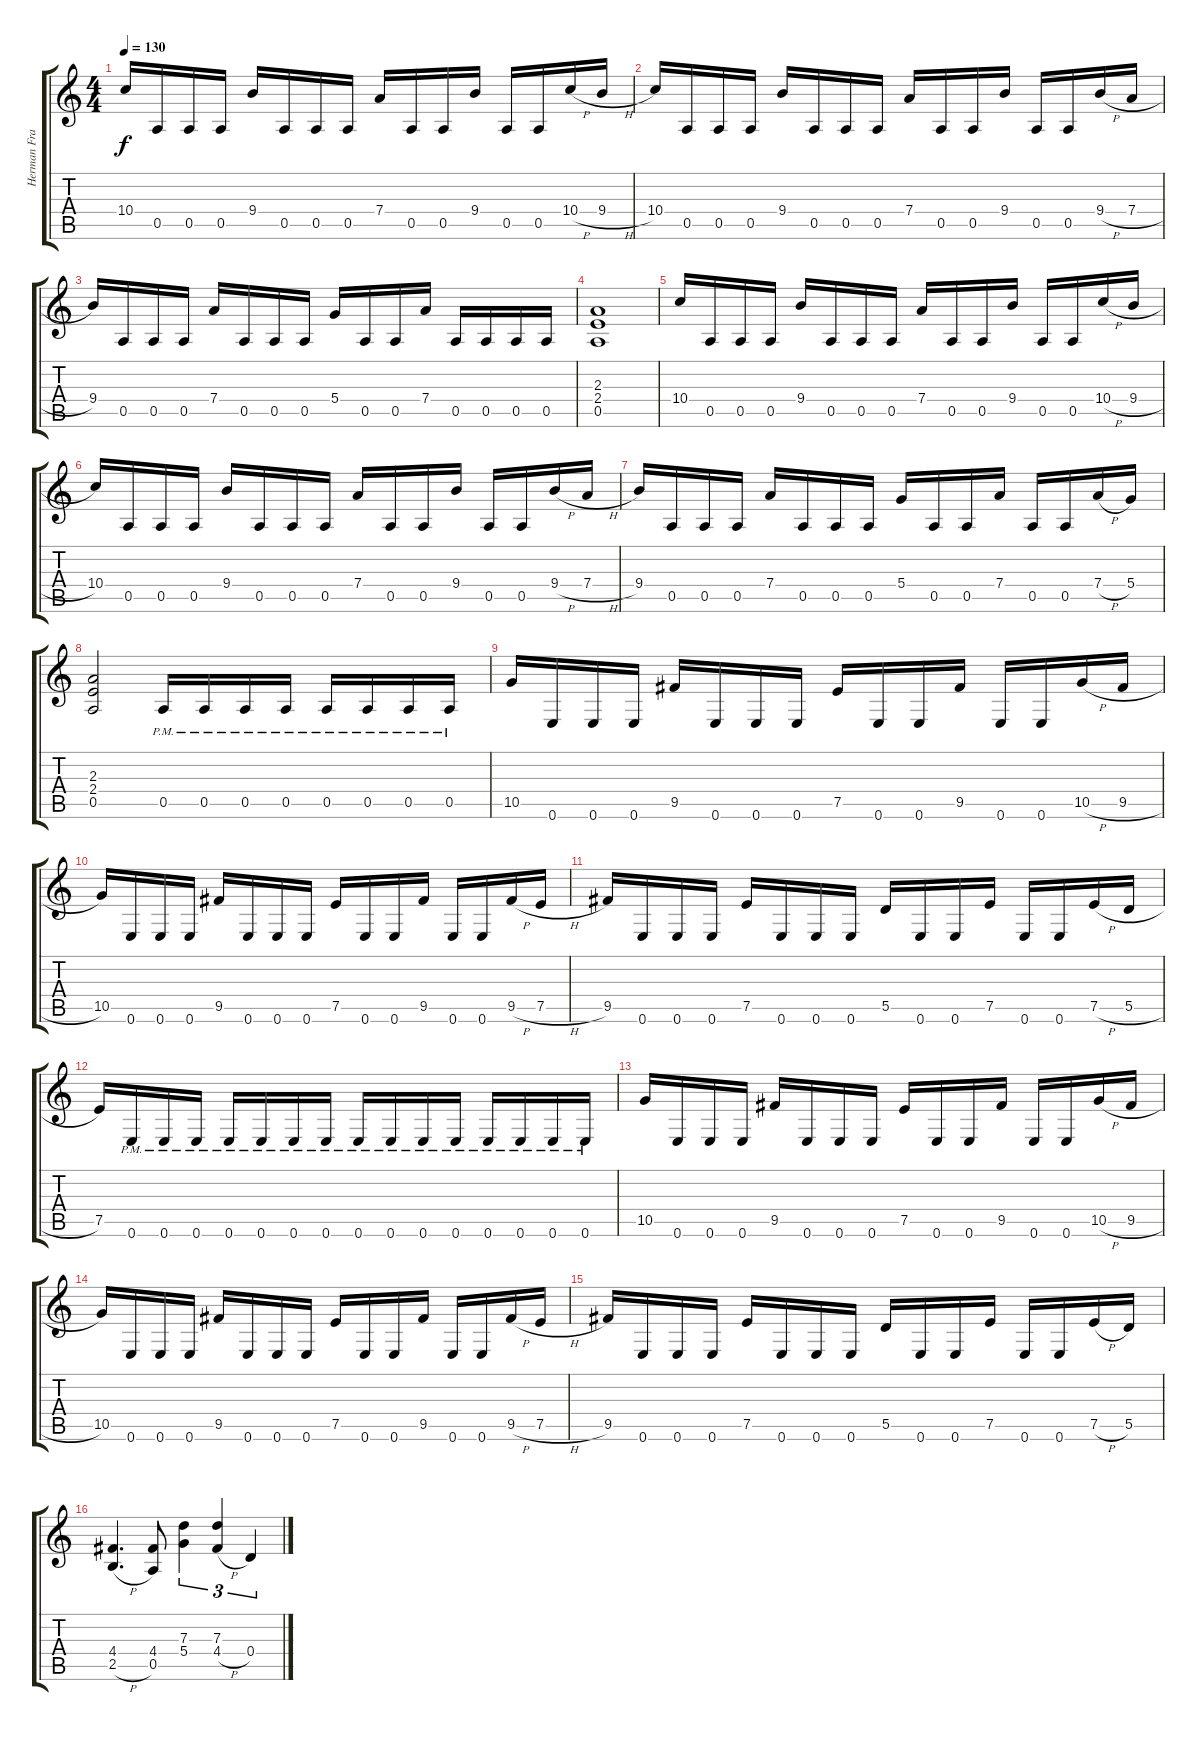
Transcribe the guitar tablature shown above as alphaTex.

\track ("Herman Frank" "Herman Fra") {instrument distortionguitar}
\staff {score tabs}
\tuning (E4 B3 G3 D3 A2 E2) {hide}
\ts (4 4)
\tempo 130
\clef g2
\ks c
10.4.16{dy f} 0.5.16 0.5.16 0.5.16 9.4.16 0.5.16 0.5.16 0.5.16 7.4.16 0.5.16 0.5.16 9.4.16 0.5.16 0.5.16 10.4{h}.16 9.4{h}.16 |
10.4.16 0.5.16 0.5.16 0.5.16 9.4.16 0.5.16 0.5.16 0.5.16 7.4.16 0.5.16 0.5.16 9.4.16 0.5.16 0.5.16 9.4{h}.16 7.4{h}.16 |
9.4.16 0.5.16 0.5.16 0.5.16 7.4.16 0.5.16 0.5.16 0.5.16 5.4.16 0.5.16 0.5.16 7.4.16 0.5.16 0.5.16 0.5.16 0.5.16 |
(2.3 2.4 0.5).1 |
10.4.16 0.5.16 0.5.16 0.5.16 9.4.16 0.5.16 0.5.16 0.5.16 7.4.16 0.5.16 0.5.16 9.4.16 0.5.16 0.5.16 10.4{h}.16 9.4{h}.16 |
10.4.16 0.5.16 0.5.16 0.5.16 9.4.16 0.5.16 0.5.16 0.5.16 7.4.16 0.5.16 0.5.16 9.4.16 0.5.16 0.5.16 9.4{h}.16 7.4{h}.16 |
9.4.16 0.5.16 0.5.16 0.5.16 7.4.16 0.5.16 0.5.16 0.5.16 5.4.16 0.5.16 0.5.16 7.4.16 0.5.16 0.5.16 7.4{h}.16 5.4.16 |
(2.3 2.4 0.5).2 0.5{pm}.16 0.5{pm}.16 0.5{pm}.16 0.5{pm}.16 0.5{pm}.16 0.5{pm}.16 0.5{pm}.16 0.5{pm}.16 |
10.5.16 0.6.16 0.6.16 0.6.16 9.5.16 0.6.16 0.6.16 0.6.16 7.5.16 0.6.16 0.6.16 9.5.16 0.6.16 0.6.16 10.5{h}.16 9.5{h}.16 |
10.5.16 0.6.16 0.6.16 0.6.16 9.5.16 0.6.16 0.6.16 0.6.16 7.5.16 0.6.16 0.6.16 9.5.16 0.6.16 0.6.16 9.5{h}.16 7.5{h}.16 |
9.5.16 0.6.16 0.6.16 0.6.16 7.5.16 0.6.16 0.6.16 0.6.16 5.5.16 0.6.16 0.6.16 7.5.16 0.6.16 0.6.16 7.5{h}.16 5.5{h}.16 |
7.5.16 0.6{pm}.16 0.6{pm}.16 0.6{pm}.16 0.6{pm}.16 0.6{pm}.16 0.6{pm}.16 0.6{pm}.16 0.6{pm}.16 0.6{pm}.16 0.6{pm}.16 0.6{pm}.16 0.6{pm}.16 0.6{pm}.16 0.6{pm}.16 0.6{pm}.16 |
10.5.16 0.6.16 0.6.16 0.6.16 9.5.16 0.6.16 0.6.16 0.6.16 7.5.16 0.6.16 0.6.16 9.5.16 0.6.16 0.6.16 10.5{h}.16 9.5{h}.16 |
10.5.16 0.6.16 0.6.16 0.6.16 9.5.16 0.6.16 0.6.16 0.6.16 7.5.16 0.6.16 0.6.16 9.5.16 0.6.16 0.6.16 9.5{h}.16 7.5{h}.16 |
9.5.16 0.6.16 0.6.16 0.6.16 7.5.16 0.6.16 0.6.16 0.6.16 5.5.16 0.6.16 0.6.16 7.5.16 0.6.16 0.6.16 7.5{h}.16 5.5.16 |
(4.4 2.5{h}).4{d} (4.4 0.5).8 (7.3 5.4).4{tu (3 2)} (7.3 4.4{h}).4{tu (3 2)} 0.4.4{tu (3 2)}
